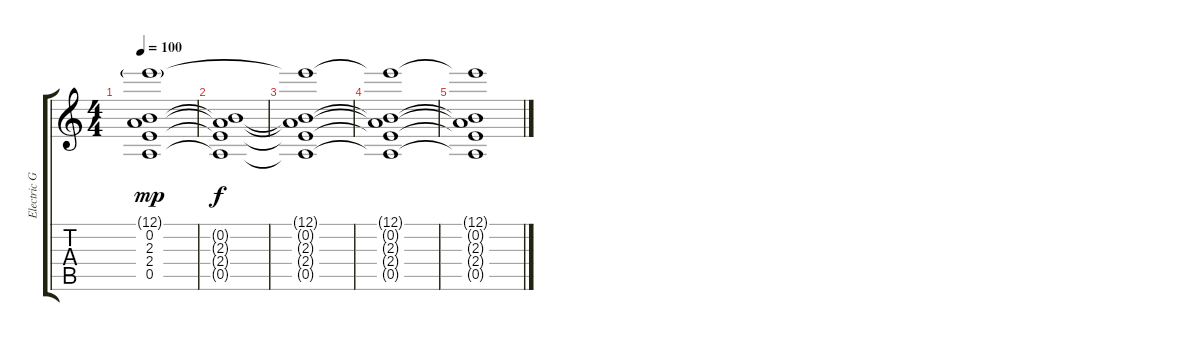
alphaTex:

\track ("Electric Guitar/Misc." "Electric G") {instrument overdrivenguitar}
\staff {score tabs}
\tuning (E4 B3 G3 D3 A2 E2) {hide}
\ts (4 4)
\tempo 100
\clef g2
\ks c
(12.1{g} 0.2 2.3 2.4 0.5).1{dy mp volume 0} |
(0.2{t} 2.3{t} 2.4{t} 0.5{t}).1{dy f} |
(12.1{t} 0.2{t} 2.3{t} 2.4{t} 0.5{t}).1 |
(12.1{t} 0.2{t} 2.3{t} 2.4{t} 0.5{t}).1 |
(12.1{t} 0.2{t} 2.3{t} 2.4{t} 0.5{t}).1
